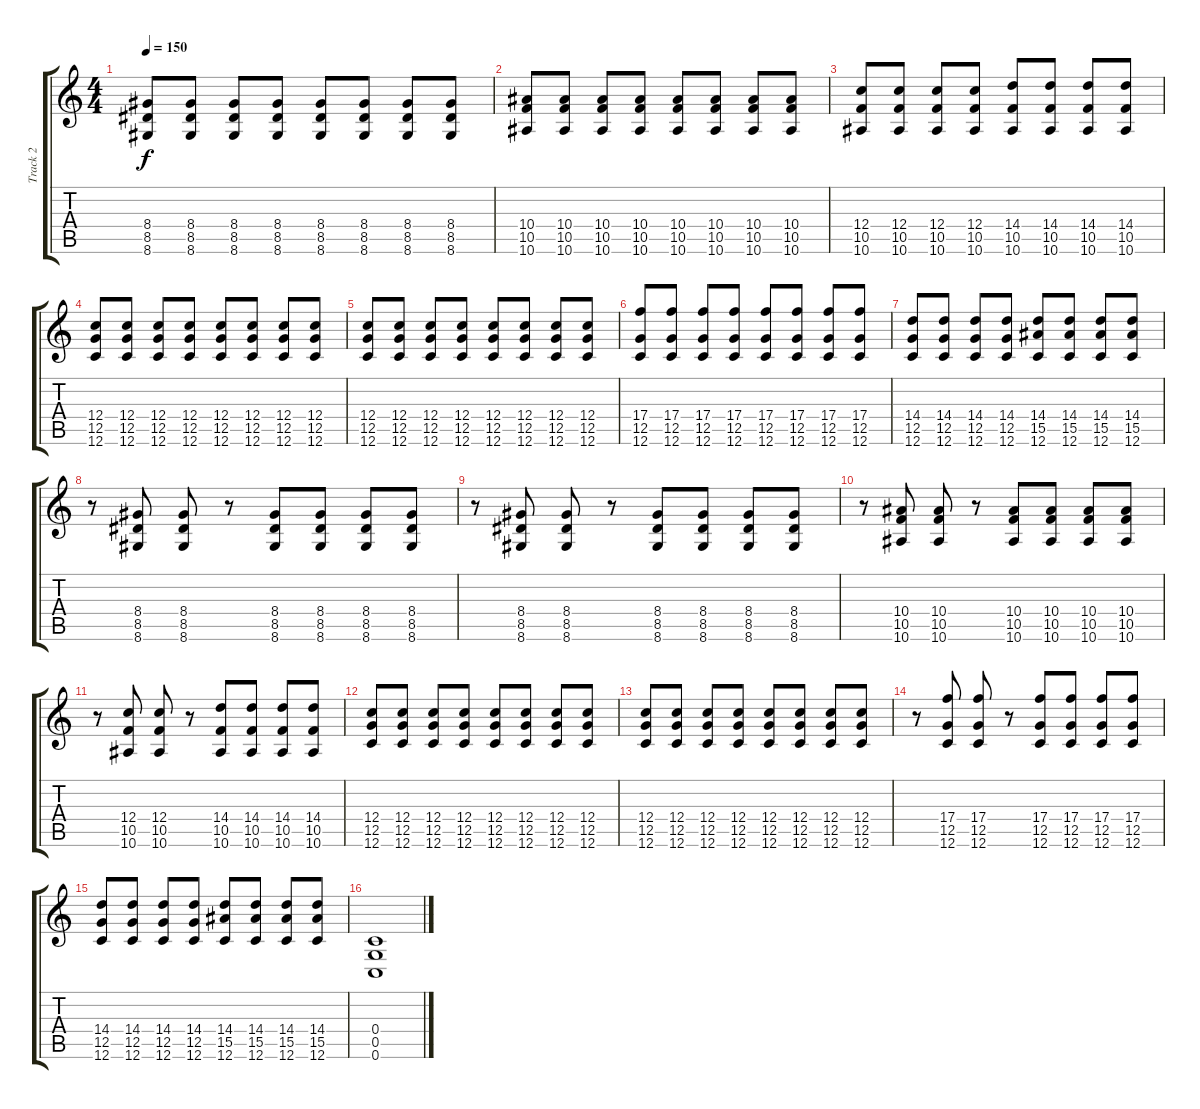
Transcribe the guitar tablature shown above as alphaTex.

\track ("Track 2" "Track 2") {instrument distortionguitar}
\staff {score tabs}
\tuning (D4 A3 F3 C3 G2 C2) {hide}
\ts (4 4)
\tempo 150
\clef g2
\ks c
(8.4 8.5 8.6).8{dy f} (8.4 8.5 8.6).8 (8.4 8.5 8.6).8 (8.4 8.5 8.6).8 (8.4 8.5 8.6).8 (8.4 8.5 8.6).8 (8.4 8.5 8.6).8 (8.4 8.5 8.6).8 |
(10.4 10.5 10.6).8 (10.4 10.5 10.6).8 (10.4 10.5 10.6).8 (10.4 10.5 10.6).8 (10.4 10.5 10.6).8 (10.4 10.5 10.6).8 (10.4 10.5 10.6).8 (10.4 10.5 10.6).8 |
(12.4 10.5 10.6).8 (12.4 10.5 10.6).8 (12.4 10.5 10.6).8 (12.4 10.5 10.6).8 (14.4 10.5 10.6).8 (14.4 10.5 10.6).8 (14.4 10.5 10.6).8 (14.4 10.5 10.6).8 |
(12.4 12.5 12.6).8 (12.4 12.5 12.6).8 (12.4 12.5 12.6).8 (12.4 12.5 12.6).8 (12.4 12.5 12.6).8 (12.4 12.5 12.6).8 (12.4 12.5 12.6).8 (12.4 12.5 12.6).8 |
(12.4 12.5 12.6).8 (12.4 12.5 12.6).8 (12.4 12.5 12.6).8 (12.4 12.5 12.6).8 (12.4 12.5 12.6).8 (12.4 12.5 12.6).8 (12.4 12.5 12.6).8 (12.4 12.5 12.6).8 |
(17.4 12.5 12.6).8 (17.4 12.5 12.6).8 (17.4 12.5 12.6).8 (17.4 12.5 12.6).8 (17.4 12.5 12.6).8 (17.4 12.5 12.6).8 (17.4 12.5 12.6).8 (17.4 12.5 12.6).8 |
(14.4 12.5 12.6).8 (14.4 12.5 12.6).8 (14.4 12.5 12.6).8 (14.4 12.5 12.6).8 (14.4 15.5 12.6).8 (14.4 15.5 12.6).8 (14.4 15.5 12.6).8 (14.4 15.5 12.6).8 |
r.8 (8.4 8.5 8.6).8 (8.4 8.5 8.6).8 r.8 (8.4 8.5 8.6).8 (8.4 8.5 8.6).8 (8.4 8.5 8.6).8 (8.4 8.5 8.6).8 |
r.8 (8.4 8.5 8.6).8 (8.4 8.5 8.6).8 r.8 (8.4 8.5 8.6).8 (8.4 8.5 8.6).8 (8.4 8.5 8.6).8 (8.4 8.5 8.6).8 |
r.8 (10.4 10.5 10.6).8 (10.4 10.5 10.6).8 r.8 (10.4 10.5 10.6).8 (10.4 10.5 10.6).8 (10.4 10.5 10.6).8 (10.4 10.5 10.6).8 |
r.8 (12.4 10.5 10.6).8 (12.4 10.5 10.6).8 r.8 (14.4 10.5 10.6).8 (14.4 10.5 10.6).8 (14.4 10.5 10.6).8 (14.4 10.5 10.6).8 |
(12.4 12.5 12.6).8 (12.4 12.5 12.6).8 (12.4 12.5 12.6).8 (12.4 12.5 12.6).8 (12.4 12.5 12.6).8 (12.4 12.5 12.6).8 (12.4 12.5 12.6).8 (12.4 12.5 12.6).8 |
(12.4 12.5 12.6).8 (12.4 12.5 12.6).8 (12.4 12.5 12.6).8 (12.4 12.5 12.6).8 (12.4 12.5 12.6).8 (12.4 12.5 12.6).8 (12.4 12.5 12.6).8 (12.4 12.5 12.6).8 |
r.8 (17.4 12.5 12.6).8 (17.4 12.5 12.6).8 r.8 (17.4 12.5 12.6).8 (17.4 12.5 12.6).8 (17.4 12.5 12.6).8 (17.4 12.5 12.6).8 |
(14.4 12.5 12.6).8 (14.4 12.5 12.6).8 (14.4 12.5 12.6).8 (14.4 12.5 12.6).8 (14.4 15.5 12.6).8 (14.4 15.5 12.6).8 (14.4 15.5 12.6).8 (14.4 15.5 12.6).8 |
(0.4 0.5 0.6).1
